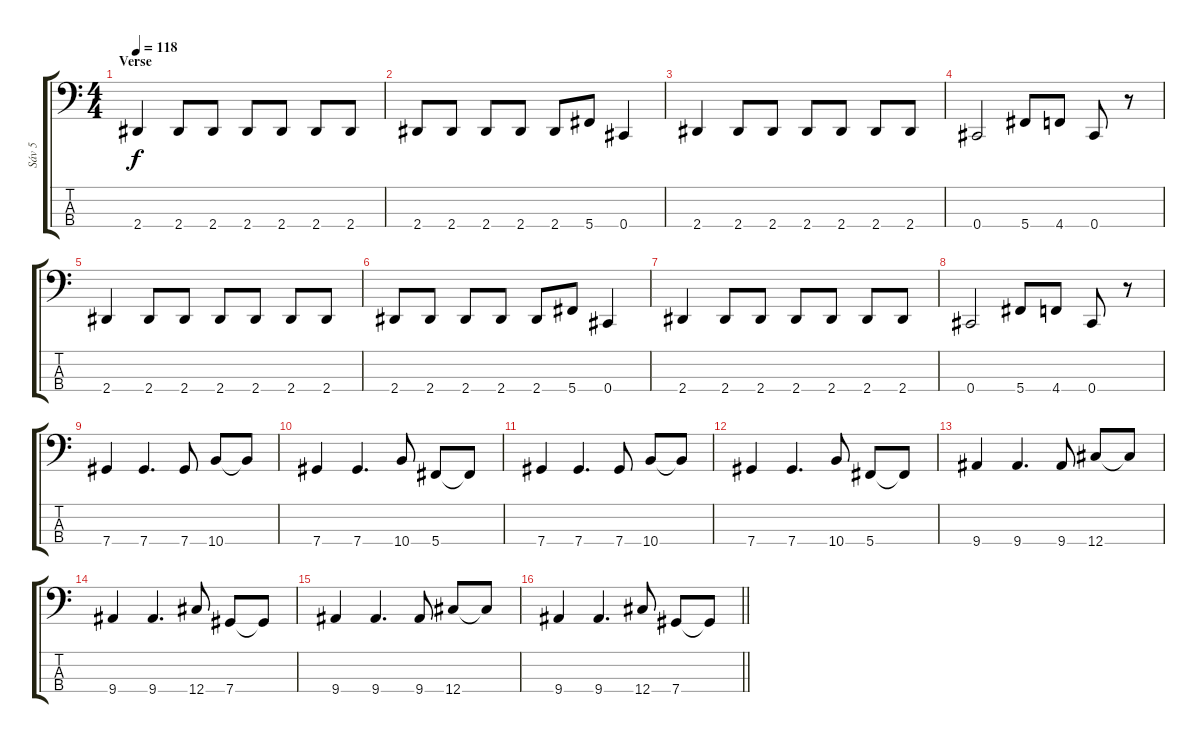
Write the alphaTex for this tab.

\track ("Sáv 5" "Sáv 5") {instrument electricbasspick}
\staff {score tabs}
\tuning (Gb2 Db2 Ab1 Db1) {hide}
\ts (4 4)
\section ("" "Verse")
\tempo 118
\clef f4
\ks c
2.4.4{dy f} 2.4.8 2.4.8 2.4.8 2.4.8 2.4.8 2.4.8 |
2.4.8 2.4.8 2.4.8 2.4.8 2.4.8 5.4.8 0.4.4 |
2.4.4 2.4.8 2.4.8 2.4.8 2.4.8 2.4.8 2.4.8 |
0.4.2 5.4.8 4.4.8 0.4.8 r.8 |
2.4.4 2.4.8 2.4.8 2.4.8 2.4.8 2.4.8 2.4.8 |
2.4.8 2.4.8 2.4.8 2.4.8 2.4.8 5.4.8 0.4.4 |
2.4.4 2.4.8 2.4.8 2.4.8 2.4.8 2.4.8 2.4.8 |
0.4.2 5.4.8 4.4.8 0.4.8 r.8 |
7.4.4 7.4.4{d} 7.4.8 10.4.8 10.4{t}.8 |
7.4.4 7.4.4{d} 10.4.8 5.4.8 5.4{t}.8 |
7.4.4 7.4.4{d} 7.4.8 10.4.8 10.4{t}.8 |
7.4.4 7.4.4{d} 10.4.8 5.4.8 5.4{t}.8 |
9.4.4 9.4.4{d} 9.4.8 12.4.8 12.4{t}.8 |
9.4.4 9.4.4{d} 12.4.8 7.4.8 7.4{t}.8 |
9.4.4 9.4.4{d} 9.4.8 12.4.8 12.4{t}.8 |
\barLineRight lightlight
9.4.4 9.4.4{d} 12.4.8 7.4.8 7.4{t}.8
